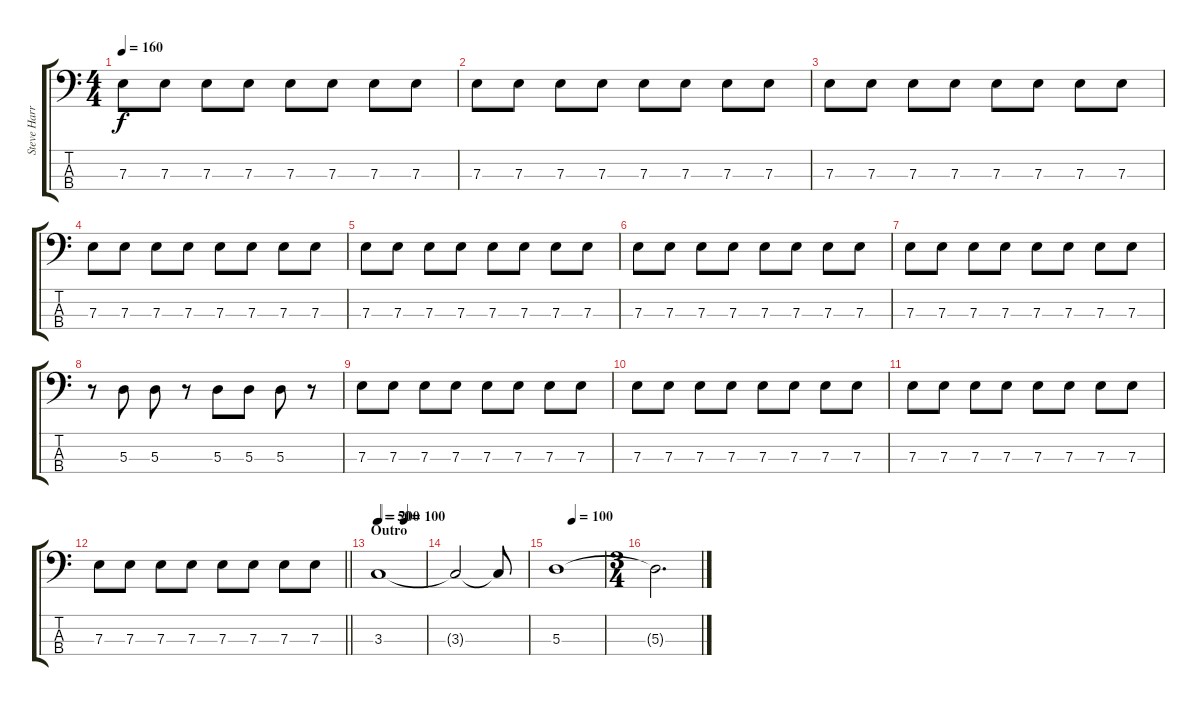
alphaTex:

\track ("Steve Harris" "Steve Harr") {instrument electricbassfinger}
\staff {score tabs}
\tuning (G2 D2 A1 E1) {hide}
\ts (4 4)
\tempo 160
\clef f4
\ks c
7.3.8{dy f} 7.3.8 7.3.8 7.3.8 7.3.8 7.3.8 7.3.8 7.3.8 |
7.3.8 7.3.8 7.3.8 7.3.8 7.3.8 7.3.8 7.3.8 7.3.8 |
7.3.8 7.3.8 7.3.8 7.3.8 7.3.8 7.3.8 7.3.8 7.3.8 |
7.3.8 7.3.8 7.3.8 7.3.8 7.3.8 7.3.8 7.3.8 7.3.8 |
7.3.8 7.3.8 7.3.8 7.3.8 7.3.8 7.3.8 7.3.8 7.3.8 |
7.3.8 7.3.8 7.3.8 7.3.8 7.3.8 7.3.8 7.3.8 7.3.8 |
7.3.8 7.3.8 7.3.8 7.3.8 7.3.8 7.3.8 7.3.8 7.3.8 |
r.8 5.3.8 5.3.8 r.8 5.3.8 5.3.8 5.3.8 r.8 |
7.3.8 7.3.8 7.3.8 7.3.8 7.3.8 7.3.8 7.3.8 7.3.8 |
7.3.8 7.3.8 7.3.8 7.3.8 7.3.8 7.3.8 7.3.8 7.3.8 |
7.3.8 7.3.8 7.3.8 7.3.8 7.3.8 7.3.8 7.3.8 7.3.8 |
\barLineRight lightlight
7.3.8 7.3.8 7.3.8 7.3.8 7.3.8 7.3.8 7.3.8 7.3.8 |
\section ("" "Outro")
\tempo 50
\tempo (200 0.03125)
\tempo (100 0.5625)
3.3.1 |
3.3{t}.2 3.3{t}.8 |
\tempo (100 0.34375)
5.3.1 |
\ts (3 4)
5.3{t}.2{d}
